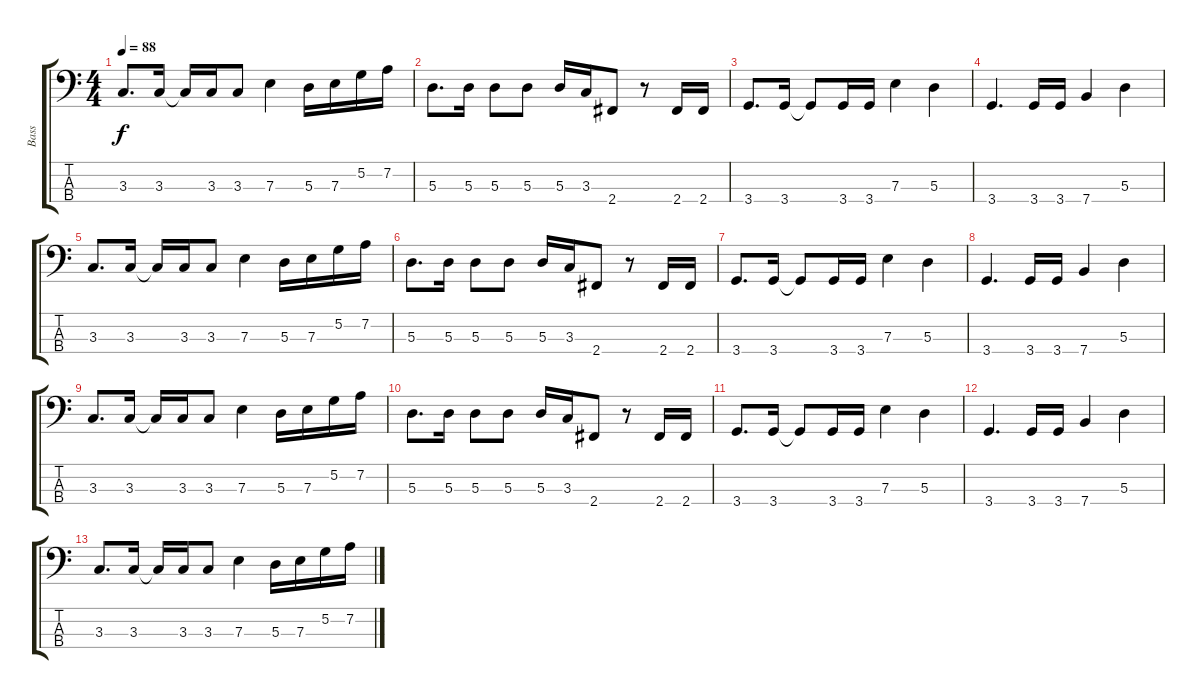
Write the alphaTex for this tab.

\track ("Bass" "Bass") {instrument electricbassfinger}
\staff {score tabs}
\tuning (G2 D2 A1 E1) {hide}
\ts (4 4)
\tempo 88
\clef f4
\ks c
3.3.8{d dy f} 3.3.16 3.3{t}.16 3.3.16 3.3.8 7.3.4 5.3.16 7.3.16 5.2.16 7.2.16 |
5.3.8{d} 5.3.16 5.3.8 5.3.8 5.3.16 3.3.16 2.4.8 r.8 2.4.16 2.4.16 |
3.4.8{d} 3.4.16 3.4{t}.8 3.4.16 3.4.16 7.3.4 5.3.4 |
3.4.4{d} 3.4.16 3.4.16 7.4.4 5.3.4 |
3.3.8{d} 3.3.16 3.3{t}.16 3.3.16 3.3.8 7.3.4 5.3.16 7.3.16 5.2.16 7.2.16 |
5.3.8{d} 5.3.16 5.3.8 5.3.8 5.3.16 3.3.16 2.4.8 r.8 2.4.16 2.4.16 |
3.4.8{d} 3.4.16 3.4{t}.8 3.4.16 3.4.16 7.3.4 5.3.4 |
3.4.4{d} 3.4.16 3.4.16 7.4.4 5.3.4 |
3.3.8{d} 3.3.16 3.3{t}.16 3.3.16 3.3.8 7.3.4 5.3.16 7.3.16 5.2.16 7.2.16 |
5.3.8{d volume 7} 5.3.16 5.3.8 5.3.8 5.3.16 3.3.16 2.4.8 r.8 2.4.16 2.4.16 |
3.4.8{d} 3.4.16 3.4{t}.8 3.4.16 3.4.16 7.3.4 5.3.4 |
3.4.4{d volume 2} 3.4.16 3.4.16 7.4.4 5.3.4 |
3.3.8{d} 3.3.16 3.3{t}.16 3.3.16 3.3.8 7.3.4 5.3.16 7.3.16 5.2.16 7.2.16
